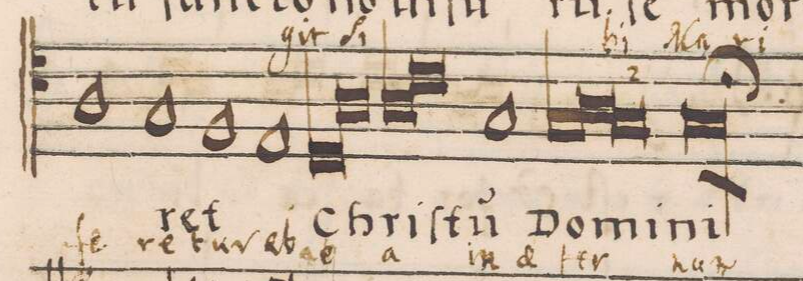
**kern	**text	**text
*I"TENOR	*	*
*clefC4	*	*
*k[]	*	*
*met(C)	*	*
*M2/1	*	*
1A	.	-fe-
1G	-ret	-re-
=23-	=23-	=23-
1F	.	-tur
1E	.	ab
=24-	=24-	=24-
*lig	*	*
1D	Chri-	e-
1A	.	.
*Xlig	*	*
=25-	=25-	=25-
*lig	*	*
1A	.	-a
1c	.	.
*Xlig	*	*
=26-	=26-	=26-
1G	-ſtu(m)	in
*lig	*	*
1G	Do-	(ae)-
=27-	=27-	=27-
1A	.	-ter-
0G	-mi-	.
*Xlig	*	*
=28-	=28-	=28-
.	.	-num
1%5G;l\	-ni	.
=29-	=29-	=29-
=30-	=30-	=30-
==	==	==
*-	*-	*-
